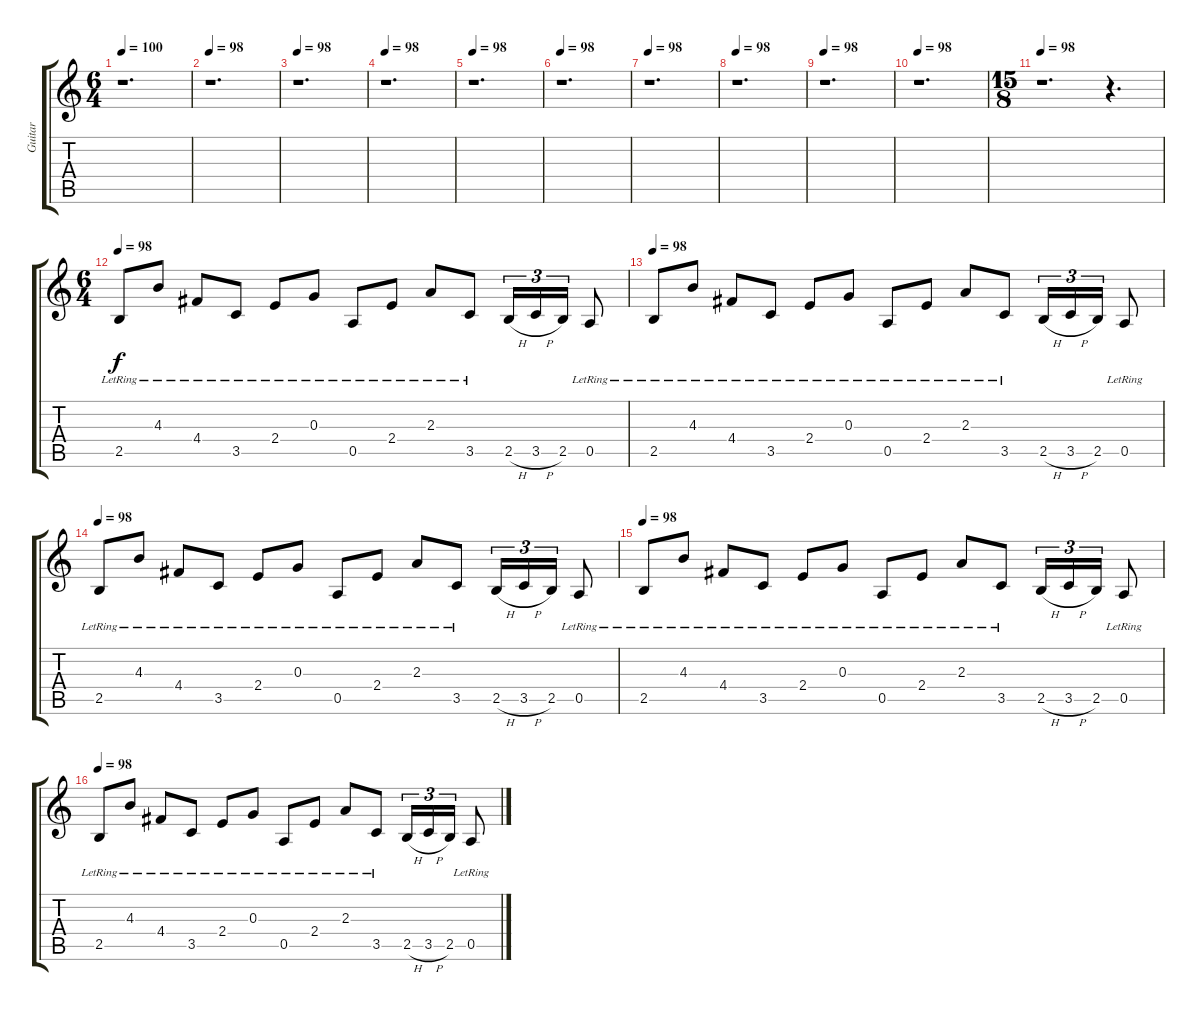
\track ("Guitar" "Guitar") {instrument acousticguitarsteel}
\staff {score tabs}
\tuning (E4 B3 G3 D3 A2 E2) {hide}
\ts (6 4)
\tempo 100
\clef g2
\ks c
r.1{d dy f} |
\tempo 98
r.1{d} |
\tempo 98
r.1{d} |
\tempo 98
r.1{d} |
\tempo 98
r.1{d} |
\tempo 98
r.1{d} |
\tempo 98
r.1{d} |
\tempo 98
r.1{d} |
\tempo 98
r.1{d} |
\tempo 98
r.1{d} |
\ts (15 8)
\tempo 98
r.1{d} r.4{d} |
\ts (6 4)
\tempo 98
2.5{lr}.8 4.3{lr}.8 4.4{lr}.8 3.5{lr}.8 2.4{lr}.8 0.3{lr}.8 0.5{lr}.8 2.4{lr}.8 2.3{lr}.8 3.5{lr}.8 2.5{h}.16{tu (3 2)} 3.5{h}.16{tu (3 2)} 2.5.16{tu (3 2)} 0.5{lr}.8 |
\tempo 98
2.5{lr}.8 4.3{lr}.8 4.4{lr}.8 3.5{lr}.8 2.4{lr}.8 0.3{lr}.8 0.5{lr}.8 2.4{lr}.8 2.3{lr}.8 3.5{lr}.8 2.5{h}.16{tu (3 2)} 3.5{h}.16{tu (3 2)} 2.5.16{tu (3 2)} 0.5{lr}.8 |
\tempo 98
2.5{lr}.8 4.3{lr}.8 4.4{lr}.8 3.5{lr}.8 2.4{lr}.8 0.3{lr}.8 0.5{lr}.8 2.4{lr}.8 2.3{lr}.8 3.5{lr}.8 2.5{h}.16{tu (3 2)} 3.5{h}.16{tu (3 2)} 2.5.16{tu (3 2)} 0.5{lr}.8 |
\tempo 98
2.5{lr}.8 4.3{lr}.8 4.4{lr}.8 3.5{lr}.8 2.4{lr}.8 0.3{lr}.8 0.5{lr}.8 2.4{lr}.8 2.3{lr}.8 3.5{lr}.8 2.5{h}.16{tu (3 2)} 3.5{h}.16{tu (3 2)} 2.5.16{tu (3 2)} 0.5{lr}.8 |
\tempo 98
2.5{lr}.8 4.3{lr}.8 4.4{lr}.8 3.5{lr}.8 2.4{lr}.8 0.3{lr}.8 0.5{lr}.8 2.4{lr}.8 2.3{lr}.8 3.5{lr}.8 2.5{h}.16{tu (3 2)} 3.5{h}.16{tu (3 2)} 2.5.16{tu (3 2)} 0.5{lr}.8
